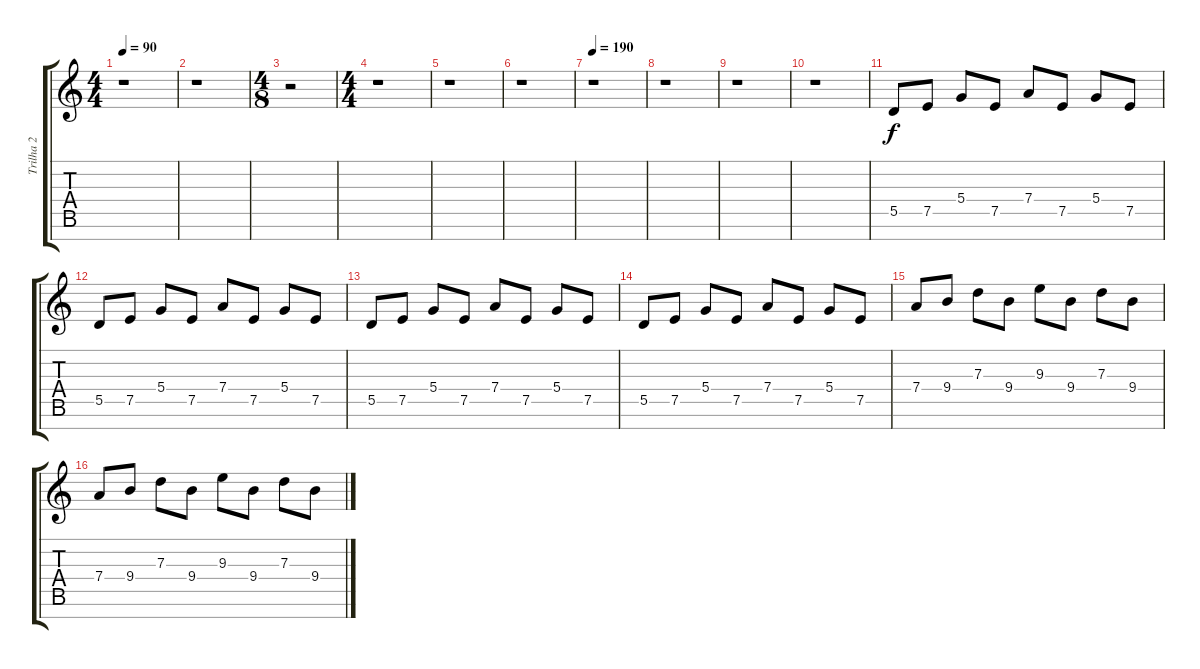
\track ("Trilha 2" "Trilha 2") {instrument distortionguitar}
\staff {score tabs}
\tuning (E4 B3 G3 D3 A2 E2 B1) {hide}
\ts (4 4)
\tempo 90
\clef g2
\ks c
r.1{dy f instrument distortionguitar} |
r.1 |
\ts (4 8)
r.2 |
\ts (4 4)
r.1 |
r.1 |
r.1 |
\tempo 190
r.1 |
r.1 |
r.1 |
r.1 |
5.5.8 7.5.8 5.4.8 7.5.8 7.4.8 7.5.8 5.4.8 7.5.8 |
5.5.8 7.5.8 5.4.8 7.5.8 7.4.8 7.5.8 5.4.8 7.5.8 |
5.5.8 7.5.8 5.4.8 7.5.8 7.4.8 7.5.8 5.4.8 7.5.8 |
5.5.8 7.5.8 5.4.8 7.5.8 7.4.8 7.5.8 5.4.8 7.5.8 |
7.4.8 9.4.8 7.3.8 9.4.8 9.3.8 9.4.8 7.3.8 9.4.8 |
7.4.8 9.4.8 7.3.8 9.4.8 9.3.8 9.4.8 7.3.8 9.4.8
